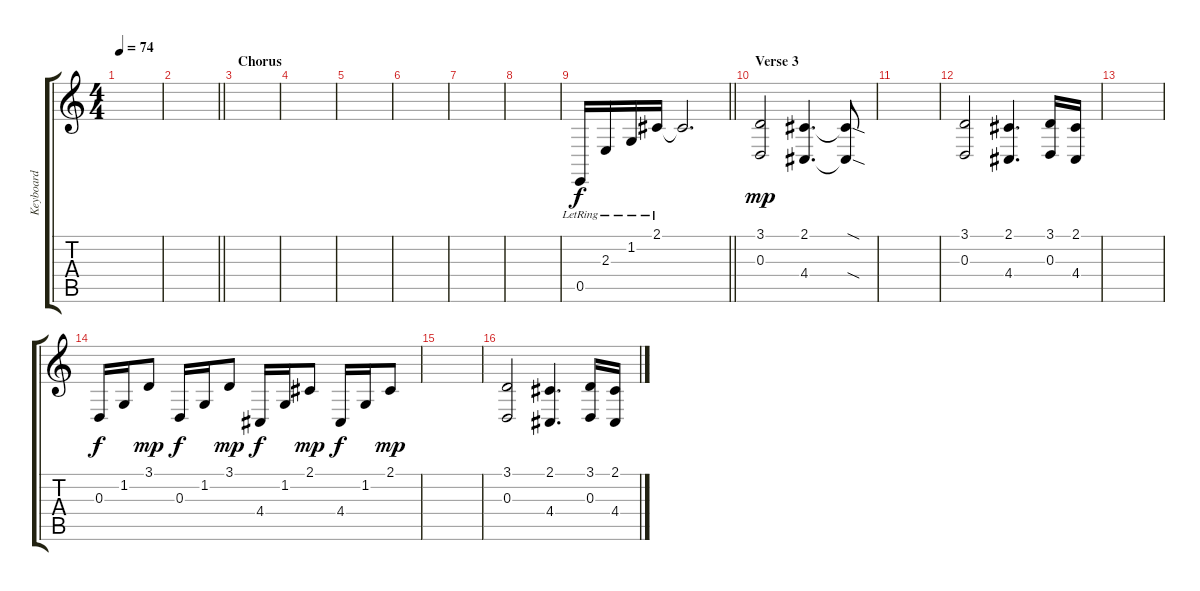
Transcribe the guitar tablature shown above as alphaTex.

\track ("Keyboard" "Keyboard") {instrument pad2warm}
\staff {score tabs}
\tuning (B3 Gb3 D3 A2 E2 B1) {hide}
\ts (4 4)
\tempo 74
\clef g2
\ks c
|
\barLineRight lightlight
|
\section ("" "Chorus")
|
|
|
|
|
|
\barLineRight lightlight
0.5{lr}.16 2.3{lr}.16 1.2{lr}.16 2.1{lr}.16 2.1{t}.2{d} |
\section ("" "Verse 3")
(3.1 0.3).2{dy mp} (2.1 4.4).4{d} (2.1{sod t} 4.4{sod t}).8 |
|
(3.1 0.3).2 (2.1 4.4).4{d} (3.1 0.3).16 (2.1 4.4).16 |
|
0.3.16{dy f} 1.2.16 3.1.8{dy mp} 0.3.16{dy f} 1.2.16 3.1.8{dy mp} 4.4.16{dy f} 1.2.16 2.1.8{dy mp} 4.4.16{dy f} 1.2.16 2.1.8{dy mp} |
|
(3.1 0.3).2 (2.1 4.4).4{d} (3.1 0.3).16 (2.1 4.4).16
